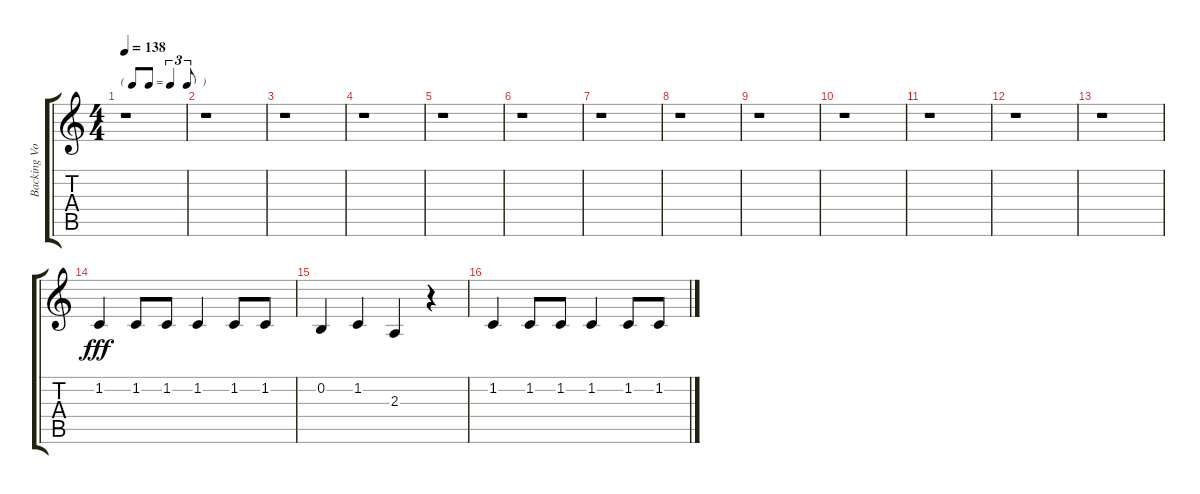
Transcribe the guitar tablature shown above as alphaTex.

\track ("Backing Vox" "Backing Vo") {instrument tenorsax}
\staff {score tabs}
\tuning (E4 B3 G3 D3 A2 E2) {hide}
\ts (4 4)
\tf triplet8th
\tempo 138
\clef g2
\ks c
r.1{dy fff} |
r.1 |
r.1 |
r.1 |
r.1 |
r.1 |
r.1 |
r.1 |
r.1 |
r.1 |
r.1 |
r.1 |
r.1 |
1.2.4 1.2.8 1.2.8 1.2.4 1.2.8 1.2.8 |
0.2.4 1.2.4 2.3.4 r.4 |
1.2.4 1.2.8 1.2.8 1.2.4 1.2.8 1.2.8
